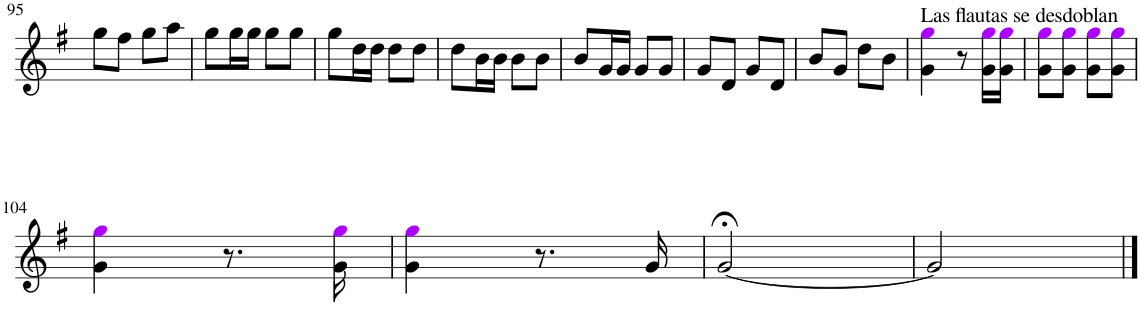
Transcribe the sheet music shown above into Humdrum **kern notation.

**kern
*part1
*staff1
*I"Flauta 1
*I'Fl
!!LO:PB:g=z
*clefG2
*k[f#]
*M2/4
=95
8gg\L
8ff#\J
8gg\L
8aa\J
=96
8gg\L
16gg\L
16gg\JJ
8gg\L
8gg\J
=97
8gg\L
16dd\L
16dd\JJ
8dd\L
8dd\J
=98
8dd\L
16b\L
16b\JJ
8b\L
8b\J
=99
8b/L
16g/L
16g/JJ
8g/L
8g/J
=100
8g/L
8d/J
8g/L
8d/J
=101
8b/L
8g/J
8dd\L
8b\J
=102
!LO:TX:a:t=Las flautas se desdoblan
4g\ 4ggi\
8r
16g\ 16ggi\LL
16g\ 16ggi\JJ
=103
8g\ 8ggi\L
8g\ 8ggi\J
8g\ 8ggi\L
8g\ 8ggi\J
!!LO:LB:g=z
=104
4g\ 4ggi\
8.r
16g\ 16ggi\
=105
4g\ 4ggi\
8.r
16g/
=106
[2g;</
=107
2g/]
==
*-
